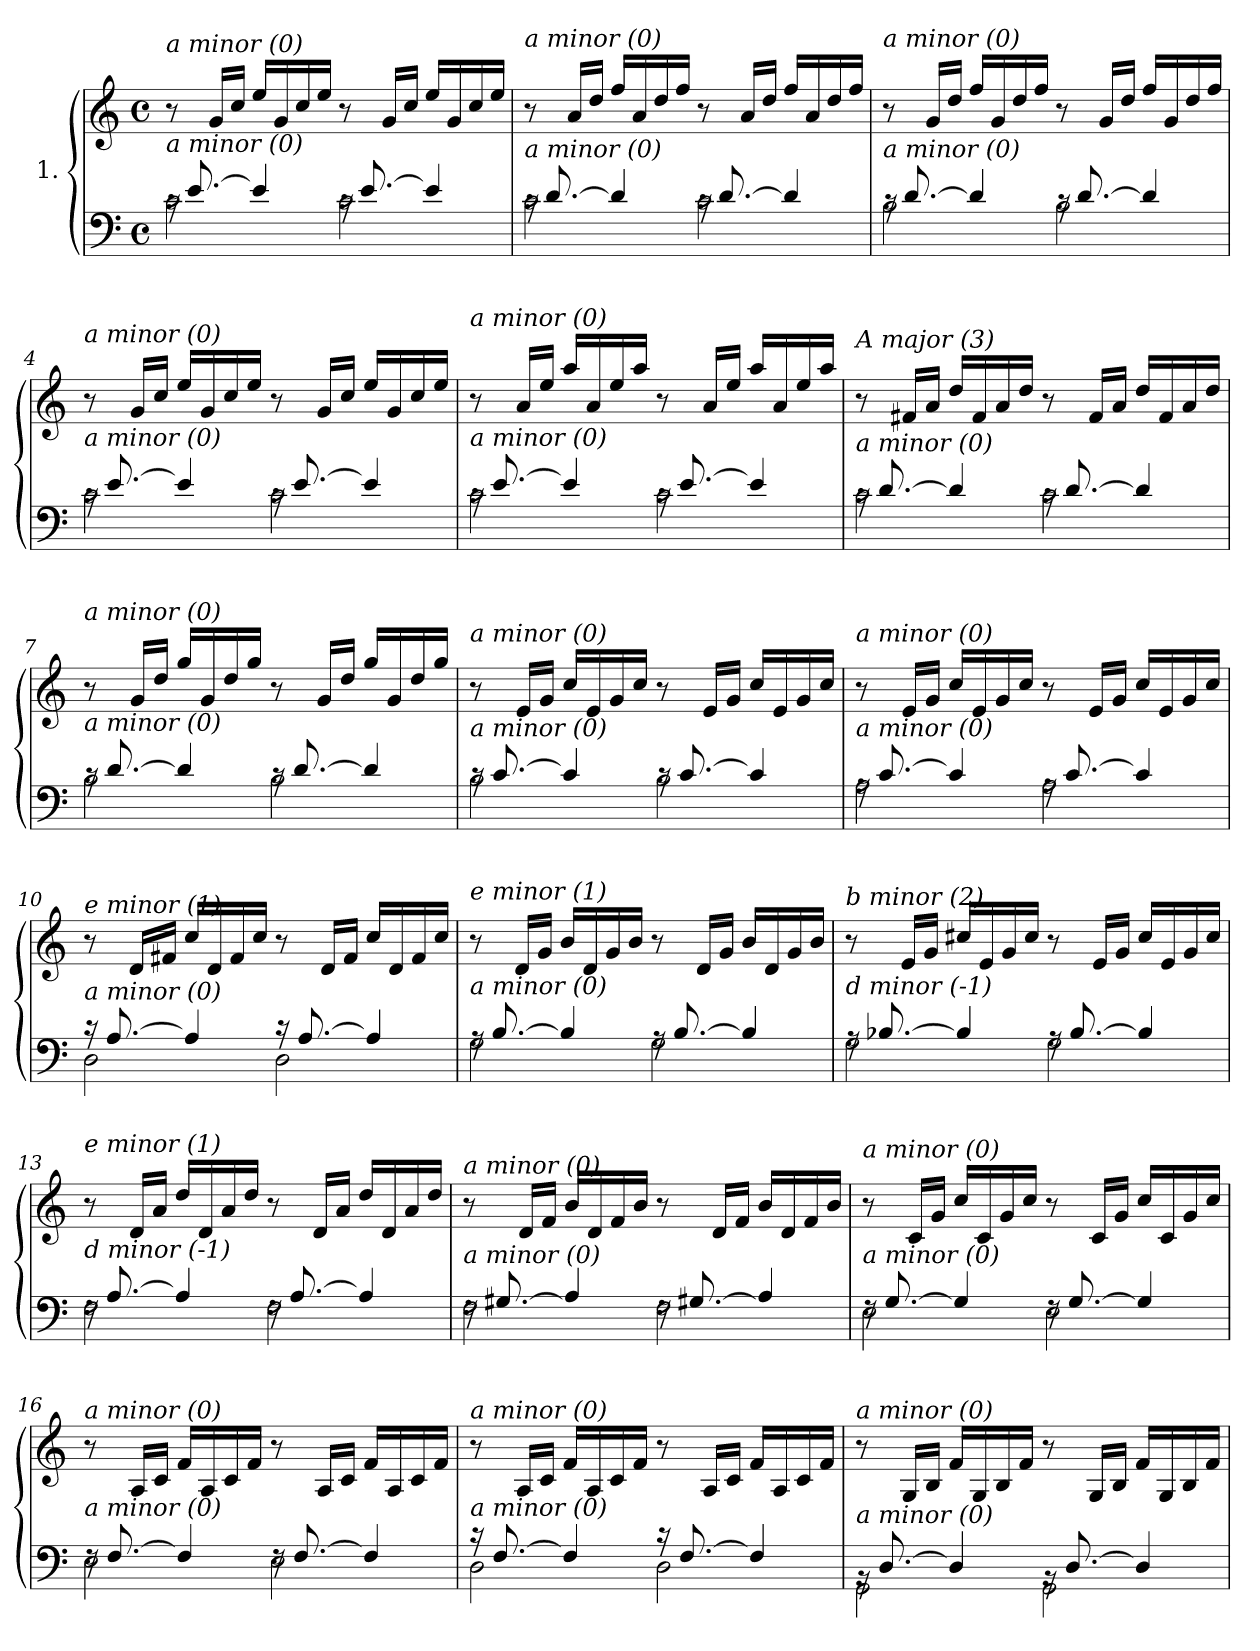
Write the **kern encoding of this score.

**kern	**kern
*part1	*part1
*staff2	*staff1
*I"1.	*
*clefF4	*clefG2
*k[]	*k[]
*M4/4	*M4/4
*met(c)	*met(c)
=1	=1
*^	*
!	!	!LO:TX:i:t=a minor (0)
!LO:TX:i:t=a minor (0)	!	!
16rc	2c\	8r
[8.e/	.	.
.	.	16g/LL
.	.	16cc/JJ
4e/]	.	16ee/LL
.	.	16g/
.	.	16cc/
.	.	16ee/JJ
16rc	2c\	8r
[8.e/	.	.
.	.	16g/LL
.	.	16cc/JJ
4e/]	.	16ee/LL
.	.	16g/
.	.	16cc/
.	.	16ee/JJ
=2	=2	=2
!	!	!LO:TX:i:t=a minor (0)
!LO:TX:i:t=a minor (0)	!	!
16rc	2c\	8r
[8.d/	.	.
.	.	16a/LL
.	.	16dd/JJ
4d/]	.	16ff/LL
.	.	16a/
.	.	16dd/
.	.	16ff/JJ
16rc	2c\	8r
[8.d/	.	.
.	.	16a/LL
.	.	16dd/JJ
4d/]	.	16ff/LL
.	.	16a/
.	.	16dd/
.	.	16ff/JJ
=3	=3	=3
!	!	!LO:TX:i:t=a minor (0)
!LO:TX:i:t=a minor (0)	!	!
16rc	2B\	8r
[8.d/	.	.
.	.	16g/LL
.	.	16dd/JJ
4d/]	.	16ff/LL
.	.	16g/
.	.	16dd/
.	.	16ff/JJ
16rc	2B\	8r
[8.d/	.	.
.	.	16g/LL
.	.	16dd/JJ
4d/]	.	16ff/LL
.	.	16g/
.	.	16dd/
.	.	16ff/JJ
!!LO:LB:g=z
=4	=4	=4
!	!	!LO:TX:i:t=a minor (0)
!LO:TX:i:t=a minor (0)	!	!
16rc	2c\	8r
[8.e/	.	.
.	.	16g/LL
.	.	16cc/JJ
4e/]	.	16ee/LL
.	.	16g/
.	.	16cc/
.	.	16ee/JJ
16rc	2c\	8r
[8.e/	.	.
.	.	16g/LL
.	.	16cc/JJ
4e/]	.	16ee/LL
.	.	16g/
.	.	16cc/
.	.	16ee/JJ
=5	=5	=5
!	!	!LO:TX:i:t=a minor (0)
!LO:TX:i:t=a minor (0)	!	!
16rc	2c\	8r
[8.e/	.	.
.	.	16a/LL
.	.	16ee/JJ
4e/]	.	16aa/LL
.	.	16a/
.	.	16ee/
.	.	16aa/JJ
16rc	2c\	8r
[8.e/	.	.
.	.	16a/LL
.	.	16ee/JJ
4e/]	.	16aa/LL
.	.	16a/
.	.	16ee/
.	.	16aa/JJ
=6	=6	=6
!	!	!LO:TX:i:t=A major (3)
!LO:TX:i:t=a minor (0)	!	!
16rc	2c\	8r
[8.d/	.	.
.	.	16f#X/LL
.	.	16a/JJ
4d/]	.	16dd/LL
.	.	16f#/
.	.	16a/
.	.	16dd/JJ
16rc	2c\	8r
[8.d/	.	.
.	.	16f#/LL
.	.	16a/JJ
4d/]	.	16dd/LL
.	.	16f#/
.	.	16a/
.	.	16dd/JJ
!!LO:LB:g=z
=7	=7	=7
!	!	!LO:TX:i:t=a minor (0)
!LO:TX:i:t=a minor (0)	!	!
16rc	2B\	8r
[8.d/	.	.
.	.	16g/LL
.	.	16dd/JJ
4d/]	.	16gg/LL
.	.	16g/
.	.	16dd/
.	.	16gg/JJ
16rc	2B\	8r
[8.d/	.	.
.	.	16g/LL
.	.	16dd/JJ
4d/]	.	16gg/LL
.	.	16g/
.	.	16dd/
.	.	16gg/JJ
=8	=8	=8
!	!	!LO:TX:i:t=a minor (0)
!LO:TX:i:t=a minor (0)	!	!
16rc	2B\	8r
[8.c/	.	.
.	.	16e/LL
.	.	16g/JJ
4c/]	.	16cc/LL
.	.	16e/
.	.	16g/
.	.	16cc/JJ
16rc	2B\	8r
[8.c/	.	.
.	.	16e/LL
.	.	16g/JJ
4c/]	.	16cc/LL
.	.	16e/
.	.	16g/
.	.	16cc/JJ
=9	=9	=9
!	!	!LO:TX:i:t=a minor (0)
!LO:TX:i:t=a minor (0)	!	!
16rA	2A\	8r
[8.c/	.	.
.	.	16e/LL
.	.	16g/JJ
4c/]	.	16cc/LL
.	.	16e/
.	.	16g/
.	.	16cc/JJ
16rA	2A\	8r
[8.c/	.	.
.	.	16e/LL
.	.	16g/JJ
4c/]	.	16cc/LL
.	.	16e/
.	.	16g/
.	.	16cc/JJ
!!LO:LB:g=z
=10	=10	=10
!	!	!LO:TX:i:t=e minor (1)
!LO:TX:i:t=a minor (0)	!	!
16r	2D\	8r
[8.A/	.	.
.	.	16d/LL
.	.	16f#X/JJ
4A/]	.	16cc/LL
.	.	16d/
.	.	16f#/
.	.	16cc/JJ
16r	2D\	8r
[8.A/	.	.
.	.	16d/LL
.	.	16f#/JJ
4A/]	.	16cc/LL
.	.	16d/
.	.	16f#/
.	.	16cc/JJ
=11	=11	=11
!	!	!LO:TX:i:t=e minor (1)
!LO:TX:i:t=a minor (0)	!	!
16rA	2G\	8r
[8.B/	.	.
.	.	16d/LL
.	.	16g/JJ
4B/]	.	16b/LL
.	.	16d/
.	.	16g/
.	.	16b/JJ
16rA	2G\	8r
[8.B/	.	.
.	.	16d/LL
.	.	16g/JJ
4B/]	.	16b/LL
.	.	16d/
.	.	16g/
.	.	16b/JJ
=12	=12	=12
!	!	!LO:TX:i:t=b minor (2)
!LO:TX:i:t=d minor (-1)	!	!
16rA	2G\	8r
[8.B-X/	.	.
.	.	16e/LL
.	.	16g/JJ
4B-/]	.	16cc#X/LL
.	.	16e/
.	.	16g/
.	.	16cc#/JJ
16rA	2G\	8r
[8.B-/	.	.
.	.	16e/LL
.	.	16g/JJ
4B-/]	.	16cc#/LL
.	.	16e/
.	.	16g/
.	.	16cc#/JJ
!!LO:LB:g=z
=13	=13	=13
!	!	!LO:TX:i:t=e minor (1)
!LO:TX:i:t=d minor (-1)	!	!
16rF	2F\	8r
[8.A/	.	.
.	.	16d/LL
.	.	16a/JJ
4A/]	.	16dd/LL
.	.	16d/
.	.	16a/
.	.	16dd/JJ
16rF	2F\	8r
[8.A/	.	.
.	.	16d/LL
.	.	16a/JJ
4A/]	.	16dd/LL
.	.	16d/
.	.	16a/
.	.	16dd/JJ
=14	=14	=14
!	!	!LO:TX:i:t=a minor (0)
!LO:TX:i:t=a minor (0)	!	!
16rF	2F\	8r
[8.G#Xi/	.	.
.	.	16d/LL
.	.	16f/JJ
4A-/]	.	16b/LL
.	.	16d/
.	.	16f/
.	.	16b/JJ
16rF	2F\	8r
[8.G#Xi/	.	.
.	.	16d/LL
.	.	16f/JJ
4A-/]	.	16b/LL
.	.	16d/
.	.	16f/
.	.	16b/JJ
=15	=15	=15
!	!	!LO:TX:i:t=a minor (0)
!LO:TX:i:t=a minor (0)	!	!
16rF	2E\	8r
[8.G/	.	.
.	.	16c/LL
.	.	16g/JJ
4G/]	.	16cc/LL
.	.	16c/
.	.	16g/
.	.	16cc/JJ
16rF	2E\	8r
[8.G/	.	.
.	.	16c/LL
.	.	16g/JJ
4G/]	.	16cc/LL
.	.	16c/
.	.	16g/
.	.	16cc/JJ
!!LO:LB:g=z
=16	=16	=16
!	!	!LO:TX:i:t=a minor (0)
!LO:TX:i:t=a minor (0)	!	!
16rF	2E\	8r
[8.F/	.	.
.	.	16A/LL
.	.	16c/JJ
4F/]	.	16f/LL
.	.	16A/
.	.	16c/
.	.	16f/JJ
16rF	2E\	8r
[8.F/	.	.
.	.	16A/LL
.	.	16c/JJ
4F/]	.	16f/LL
.	.	16A/
.	.	16c/
.	.	16f/JJ
=17	=17	=17
!	!	!LO:TX:i:t=a minor (0)
!LO:TX:i:t=a minor (0)	!	!
16r	2D\	8r
[8.F/	.	.
.	.	16A/LL
.	.	16c/JJ
4F/]	.	16f/LL
.	.	16A/
.	.	16c/
.	.	16f/JJ
16r	2D\	8r
[8.F/	.	.
.	.	16A/LL
.	.	16c/JJ
4F/]	.	16f/LL
.	.	16A/
.	.	16c/
.	.	16f/JJ
=18	=18	=18
!	!	!LO:TX:i:t=a minor (0)
!LO:TX:i:t=a minor (0)	!	!
16rBB	2GG\	8r
[8.D/	.	.
.	.	16G/LL
.	.	16B/JJ
4D/]	.	16f/LL
.	.	16G/
.	.	16B/
.	.	16f/JJ
16rBB	2GG\	8r
[8.D/	.	.
.	.	16G/LL
.	.	16B/JJ
4D/]	.	16f/LL
.	.	16G/
.	.	16B/
.	.	16f/JJ
*v	*v	*
=	=
*-	*-
